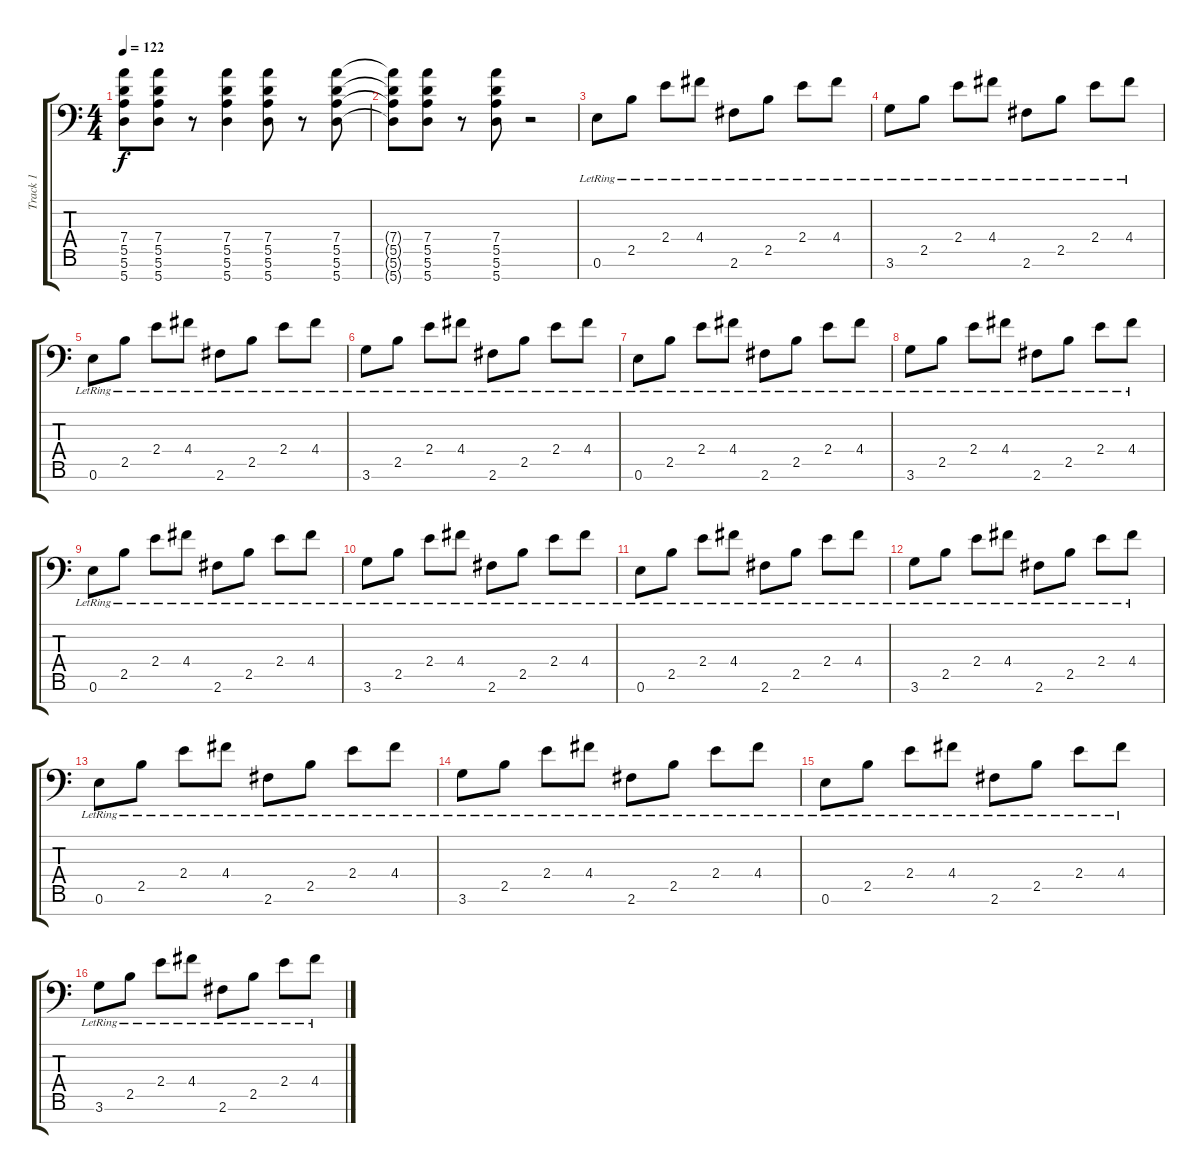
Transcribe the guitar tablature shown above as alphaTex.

\track ("Track 1" "Track 1") {instrument acousticguitarsteel}
\staff {score tabs}
\tuning (E4 B3 G3 D3 A2 E2 A1) {hide}
\ts (4 4)
\tempo 122
\clef f4
\ks c
(7.4{t} 5.5{t} 5.6{t} 5.7{t}).8{dy f} (7.4 5.5 5.6 5.7).8 r.8 (7.4 5.5 5.6 5.7).4 (7.4 5.5 5.6 5.7).8 r.8 (7.4 5.5 5.6 5.7).8 |
(7.4{t} 5.5{t} 5.6{t} 5.7{t}).8 (7.4 5.5 5.6 5.7).8 r.8 (7.4 5.5 5.6 5.7).8 r.2 |
0.6{lr}.8{instrument acousticguitarsteel} 2.5{lr}.8 2.4{lr}.8 4.4{lr}.8 2.6{lr}.8 2.5{lr}.8 2.4{lr}.8 4.4{lr}.8 |
3.6{lr}.8 2.5{lr}.8 2.4{lr}.8 4.4{lr}.8 2.6{lr}.8 2.5{lr}.8 2.4{lr}.8 4.4{lr}.8 |
0.6{lr}.8 2.5{lr}.8 2.4{lr}.8 4.4{lr}.8 2.6{lr}.8 2.5{lr}.8 2.4{lr}.8 4.4{lr}.8 |
3.6{lr}.8 2.5{lr}.8 2.4{lr}.8 4.4{lr}.8 2.6{lr}.8 2.5{lr}.8 2.4{lr}.8 4.4{lr}.8 |
0.6{lr}.8 2.5{lr}.8 2.4{lr}.8 4.4{lr}.8 2.6{lr}.8 2.5{lr}.8 2.4{lr}.8 4.4{lr}.8 |
3.6{lr}.8 2.5{lr}.8 2.4{lr}.8 4.4{lr}.8 2.6{lr}.8 2.5{lr}.8 2.4{lr}.8 4.4{lr}.8 |
0.6{lr}.8 2.5{lr}.8 2.4{lr}.8 4.4{lr}.8 2.6{lr}.8 2.5{lr}.8 2.4{lr}.8 4.4{lr}.8 |
3.6{lr}.8 2.5{lr}.8 2.4{lr}.8 4.4{lr}.8 2.6{lr}.8 2.5{lr}.8 2.4{lr}.8 4.4{lr}.8 |
0.6{lr}.8 2.5{lr}.8 2.4{lr}.8 4.4{lr}.8 2.6{lr}.8 2.5{lr}.8 2.4{lr}.8 4.4{lr}.8 |
3.6{lr}.8 2.5{lr}.8 2.4{lr}.8 4.4{lr}.8 2.6{lr}.8 2.5{lr}.8 2.4{lr}.8 4.4{lr}.8 |
0.6{lr}.8 2.5{lr}.8 2.4{lr}.8 4.4{lr}.8 2.6{lr}.8 2.5{lr}.8 2.4{lr}.8 4.4{lr}.8 |
3.6{lr}.8 2.5{lr}.8 2.4{lr}.8 4.4{lr}.8 2.6{lr}.8 2.5{lr}.8 2.4{lr}.8 4.4{lr}.8 |
0.6{lr}.8 2.5{lr}.8 2.4{lr}.8 4.4{lr}.8 2.6{lr}.8 2.5{lr}.8 2.4{lr}.8 4.4{lr}.8 |
3.6{lr}.8 2.5{lr}.8 2.4{lr}.8 4.4{lr}.8 2.6{lr}.8 2.5{lr}.8 2.4{lr}.8 4.4{lr}.8
